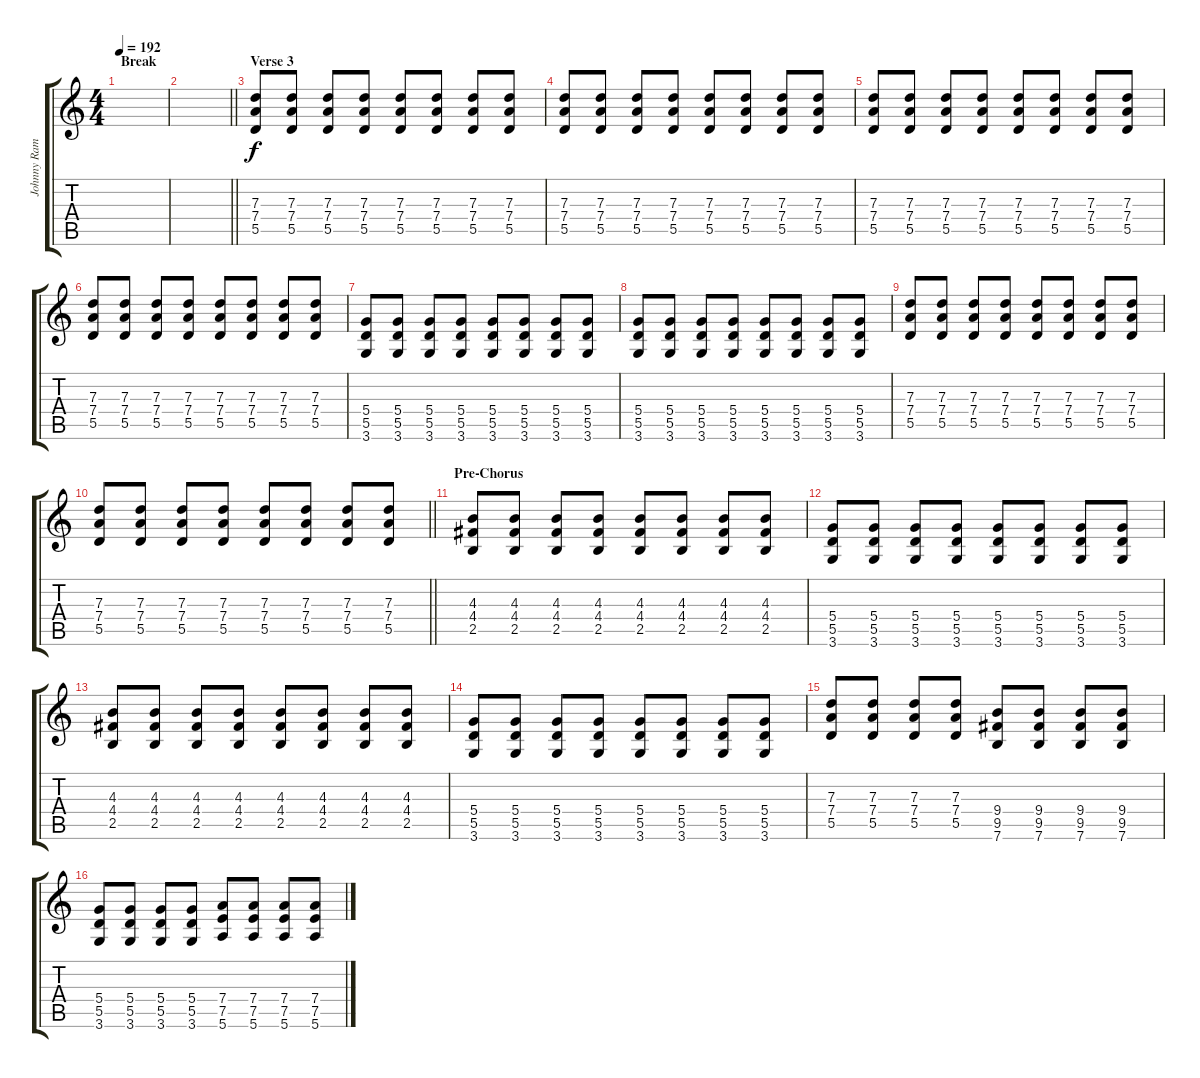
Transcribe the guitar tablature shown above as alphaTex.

\track ("Johnny Ramone" "Johnny Ram") {instrument overdrivenguitar}
\staff {score tabs}
\tuning (E4 B3 G3 D3 A2 E2) {hide}
\ts (4 4)
\section ("" "Break")
\tempo 192
\clef g2
\ks c
|
\barLineRight lightlight
|
\section ("" "Verse 3")
(7.3 7.4 5.5).8 (7.3 7.4 5.5).8 (7.3 7.4 5.5).8 (7.3 7.4 5.5).8 (7.3 7.4 5.5).8 (7.3 7.4 5.5).8 (7.3 7.4 5.5).8 (7.3 7.4 5.5).8 |
(7.3 7.4 5.5).8 (7.3 7.4 5.5).8 (7.3 7.4 5.5).8 (7.3 7.4 5.5).8 (7.3 7.4 5.5).8 (7.3 7.4 5.5).8 (7.3 7.4 5.5).8 (7.3 7.4 5.5).8 |
(7.3 7.4 5.5).8 (7.3 7.4 5.5).8 (7.3 7.4 5.5).8 (7.3 7.4 5.5).8 (7.3 7.4 5.5).8 (7.3 7.4 5.5).8 (7.3 7.4 5.5).8 (7.3 7.4 5.5).8 |
(7.3 7.4 5.5).8 (7.3 7.4 5.5).8 (7.3 7.4 5.5).8 (7.3 7.4 5.5).8 (7.3 7.4 5.5).8 (7.3 7.4 5.5).8 (7.3 7.4 5.5).8 (7.3 7.4 5.5).8 |
(5.4 5.5 3.6).8 (5.4 5.5 3.6).8 (5.4 5.5 3.6).8 (5.4 5.5 3.6).8 (5.4 5.5 3.6).8 (5.4 5.5 3.6).8 (5.4 5.5 3.6).8 (5.4 5.5 3.6).8 |
(5.4 5.5 3.6).8 (5.4 5.5 3.6).8 (5.4 5.5 3.6).8 (5.4 5.5 3.6).8 (5.4 5.5 3.6).8 (5.4 5.5 3.6).8 (5.4 5.5 3.6).8 (5.4 5.5 3.6).8 |
(7.3 7.4 5.5).8 (7.3 7.4 5.5).8 (7.3 7.4 5.5).8 (7.3 7.4 5.5).8 (7.3 7.4 5.5).8 (7.3 7.4 5.5).8 (7.3 7.4 5.5).8 (7.3 7.4 5.5).8 |
\barLineRight lightlight
(7.3 7.4 5.5).8 (7.3 7.4 5.5).8 (7.3 7.4 5.5).8 (7.3 7.4 5.5).8 (7.3 7.4 5.5).8 (7.3 7.4 5.5).8 (7.3 7.4 5.5).8 (7.3 7.4 5.5).8 |
\section ("" "Pre-Chorus")
(4.3 4.4 2.5).8 (4.3 4.4 2.5).8 (4.3 4.4 2.5).8 (4.3 4.4 2.5).8 (4.3 4.4 2.5).8 (4.3 4.4 2.5).8 (4.3 4.4 2.5).8 (4.3 4.4 2.5).8 |
(5.4 5.5 3.6).8 (5.4 5.5 3.6).8 (5.4 5.5 3.6).8 (5.4 5.5 3.6).8 (5.4 5.5 3.6).8 (5.4 5.5 3.6).8 (5.4 5.5 3.6).8 (5.4 5.5 3.6).8 |
(4.3 4.4 2.5).8 (4.3 4.4 2.5).8 (4.3 4.4 2.5).8 (4.3 4.4 2.5).8 (4.3 4.4 2.5).8 (4.3 4.4 2.5).8 (4.3 4.4 2.5).8 (4.3 4.4 2.5).8 |
(5.4 5.5 3.6).8 (5.4 5.5 3.6).8 (5.4 5.5 3.6).8 (5.4 5.5 3.6).8 (5.4 5.5 3.6).8 (5.4 5.5 3.6).8 (5.4 5.5 3.6).8 (5.4 5.5 3.6).8 |
(7.3 7.4 5.5).8 (7.3 7.4 5.5).8 (7.3 7.4 5.5).8 (7.3 7.4 5.5).8 (9.4 9.5 7.6).8 (9.4 9.5 7.6).8 (9.4 9.5 7.6).8 (9.4 9.5 7.6).8 |
(5.4 5.5 3.6).8 (5.4 5.5 3.6).8 (5.4 5.5 3.6).8 (5.4 5.5 3.6).8 (7.4 7.5 5.6).8 (7.4 7.5 5.6).8 (7.4 7.5 5.6).8 (7.4 7.5 5.6).8
